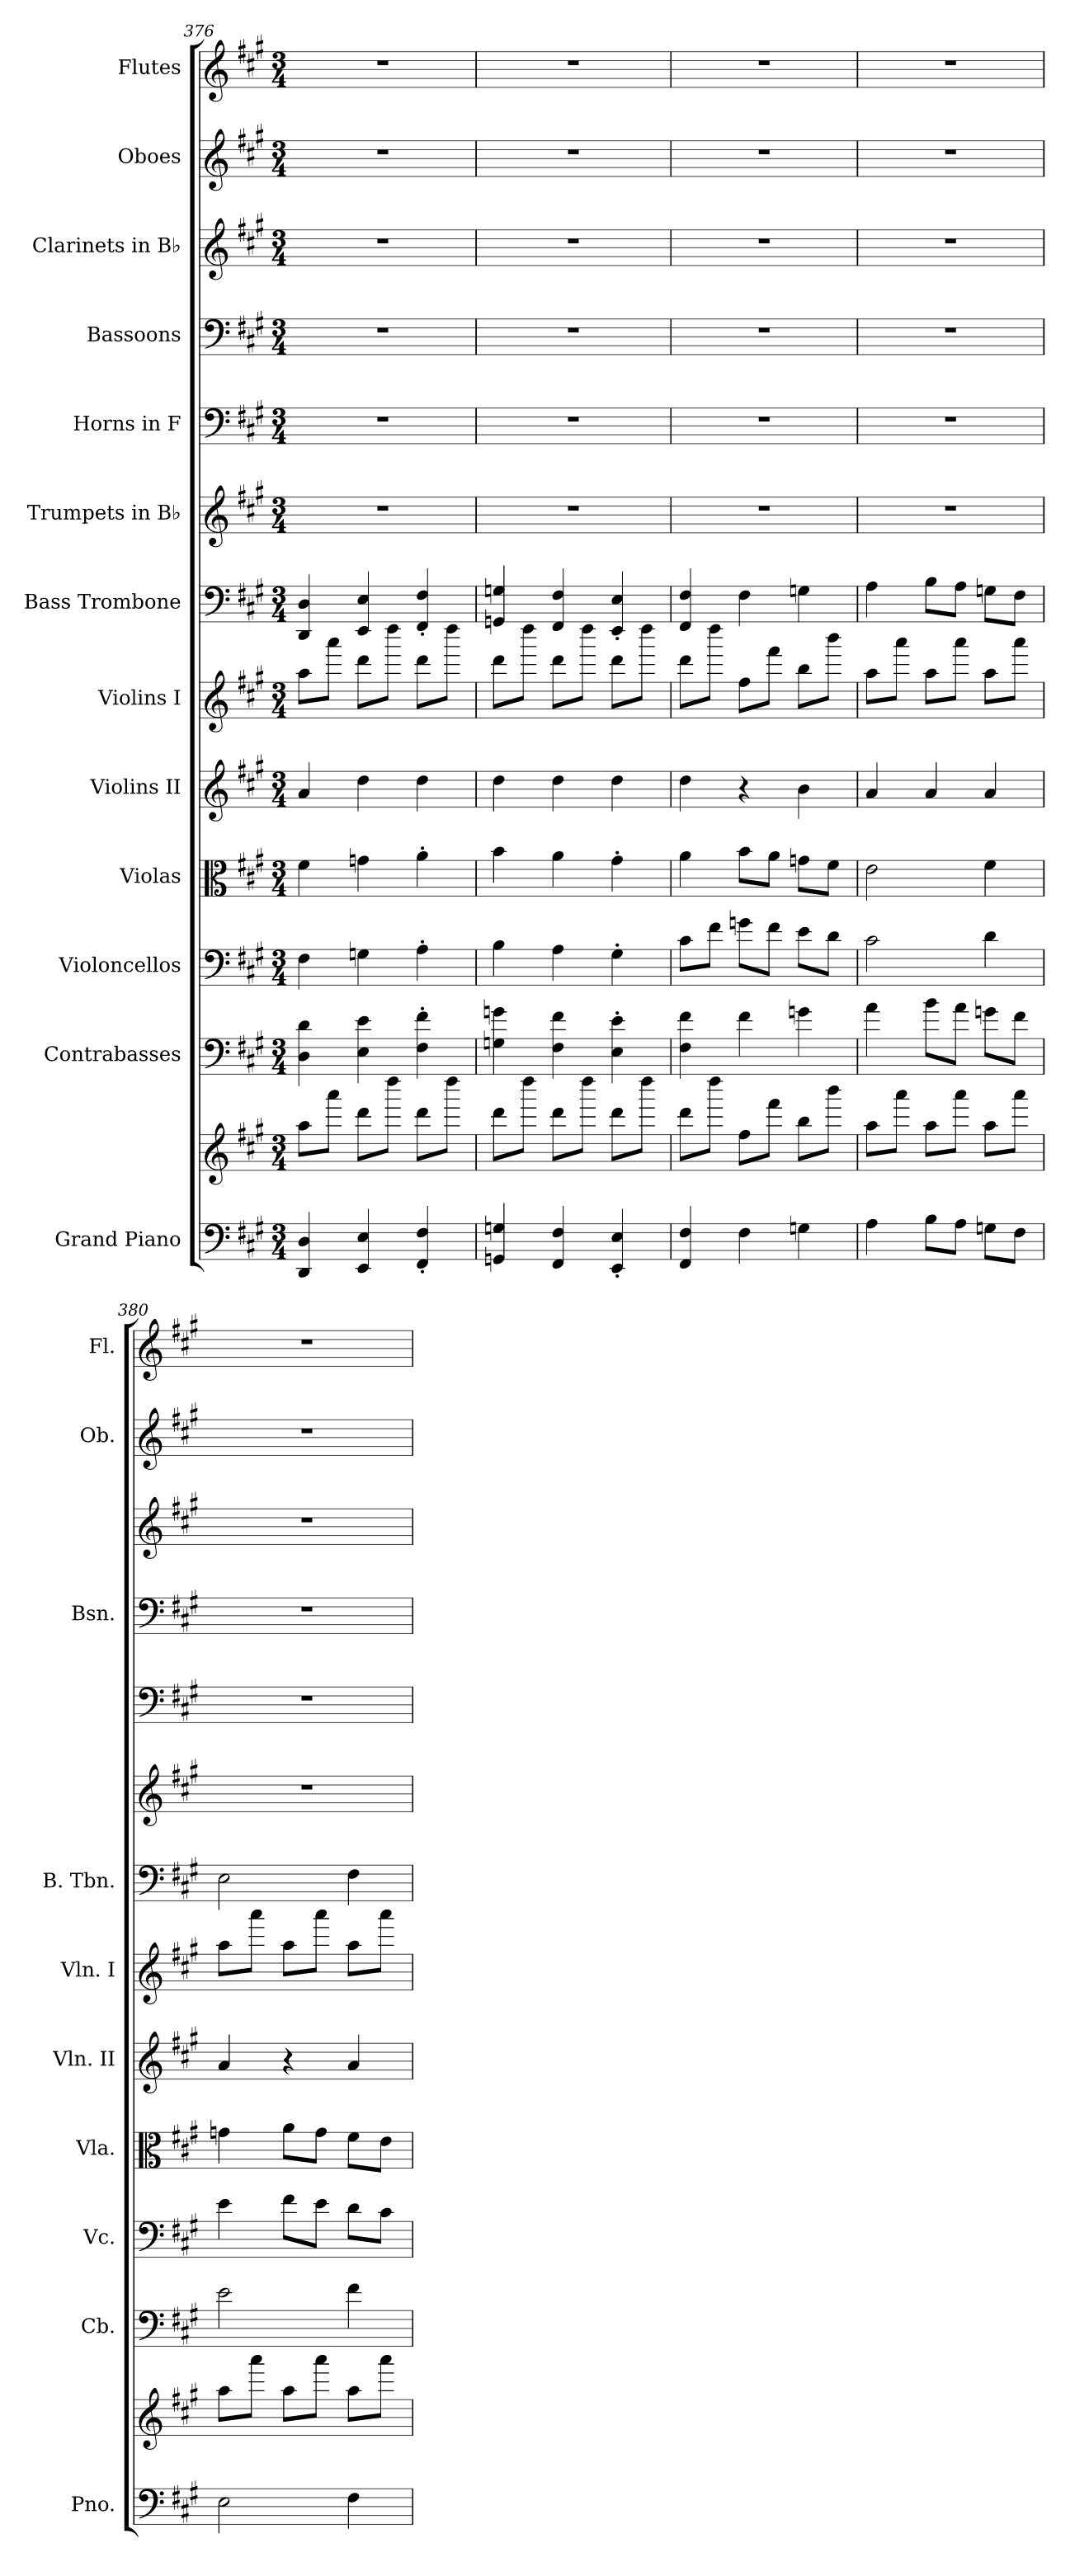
**kern	**kern	**kern	**kern	**kern	**kern	**kern	**kern	**kern	**kern	**kern	**kern	**kern	**kern
*part13	*part13	*part12	*part11	*part10	*part9	*part8	*part7	*part6	*part5	*part4	*part3	*part2	*part1
*staff14	*staff13	*staff12	*staff11	*staff10	*staff9	*staff8	*staff7	*staff6	*staff5	*staff4	*staff3	*staff2	*staff1
*I"Grand Piano	*	*I"Contrabasses	*I"Violoncellos	*I"Violas	*I"Violins II	*I"Violins I	*I"Bass Trombone	*I"Trumpets in B♭	*I"Horns in F	*I"Bassoons	*I"Clarinets in B♭	*I"Oboes	*I"Flutes
*I'Pno.	*	*I'Cb.	*I'Vc.	*I'Vla.	*I'Vln. II	*I'Vln. I	*I'B. Tbn.	*	*	*I'Bsn.	*	*I'Ob.	*I'Fl.
*clefF4	*clefG2	*clefF4	*clefF4	*clefC3	*clefG2	*clefG2	*clefF4	*clefG2	*clefF4	*clefF4	*clefG2	*clefG2	*clefG2
*	*	*ITrd7c12	*	*	*	*	*	*ITrd1c2	*ITrd4c7	*	*ITrd1c2	*	*
*k[f#c#g#]	*k[f#c#g#]	*k[f#c#g#]	*k[f#c#g#]	*k[f#c#g#]	*k[f#c#g#]	*k[f#c#g#]	*k[f#c#g#]	*k[f#]	*k[f#c#]	*k[f#c#g#]	*k[f#]	*k[f#c#g#]	*k[f#c#g#]
*M3/4	*M3/4	*M3/4	*M3/4	*M3/4	*M3/4	*M3/4	*M3/4	*M3/4	*M3/4	*M3/4	*M3/4	*M3/4	*M3/4
=376	=376	=376	=376	=376	=376	=376	=376	=376	=376	=376	=376	=376	=376
4DD/ 4D/	8aa\L	4DD\ 4D\	4F#\	4f#\	4a/	8aa\L	4DD/ 4D/	2.r	2.r	2.r	2.r	2.r	2.r
.	8aaa\J	.	.	.	.	8aaa\J	.	.	.	.	.	.	.
4EE/ 4E/	8ddd\L	4EE\ 4E\	4Gn\	4gn\	4dd\	8ddd\L	4EE/ 4E/	.	.	.	.	.	.
.	8dddd\J	.	.	.	.	8dddd\J	.	.	.	.	.	.	.
4FF#/' 4F#/'	8ddd\L	4FF#\' 4F#\'	4A'\	4a'\	4dd\	8ddd\L	4FF#/' 4F#/'	.	.	.	.	.	.
.	8dddd\J	.	.	.	.	8dddd\J	.	.	.	.	.	.	.
=377	=377	=377	=377	=377	=377	=377	=377	=377	=377	=377	=377	=377	=377
4GGn/ 4Gn/	8ddd\L	4GGn\ 4Gn\	4B\	4b\	4dd\	8ddd\L	4GGn/ 4Gn/	2.r	2.r	2.r	2.r	2.r	2.r
.	8dddd\J	.	.	.	.	8dddd\J	.	.	.	.	.	.	.
4FF#/ 4F#/	8ddd\L	4FF#\ 4F#\	4A\	4a\	4dd\	8ddd\L	4FF#/ 4F#/	.	.	.	.	.	.
.	8dddd\J	.	.	.	.	8dddd\J	.	.	.	.	.	.	.
4EE/' 4E/'	8ddd\L	4EE\' 4E\'	4G#'\	4g#'\	4dd\	8ddd\L	4EE/' 4E/'	.	.	.	.	.	.
.	8dddd\J	.	.	.	.	8dddd\J	.	.	.	.	.	.	.
!!LO:PB:g=z
=378	=378	=378	=378	=378	=378	=378	=378	=378	=378	=378	=378	=378	=378
4FF#/ 4F#/	8ddd\L	4FF#\ 4F#\	8c#\L	4a\	4dd\	8ddd\L	4FF#/ 4F#/	2.r	2.r	2.r	2.r	2.r	2.r
.	8dddd\J	.	8f#\J	.	.	8dddd\J	.	.	.	.	.	.	.
4F#\	8ff#\L	4F#\	8gn\L	8b\L	4r	8ff#\L	4F#\	.	.	.	.	.	.
.	8fff#\J	.	8f#\J	8a\J	.	8fff#\J	.	.	.	.	.	.	.
4Gn\	8bb\L	4Gn\	8e\L	8gn\L	4b\	8bb\L	4Gn\	.	.	.	.	.	.
.	8bbb\J	.	8d\J	8f#\J	.	8bbb\J	.	.	.	.	.	.	.
=379	=379	=379	=379	=379	=379	=379	=379	=379	=379	=379	=379	=379	=379
4A\	8aa\L	4A\	2c#\	2e\	4a/	8aa\L	4A\	2.r	2.r	2.r	2.r	2.r	2.r
.	8aaa\J	.	.	.	.	8aaa\J	.	.	.	.	.	.	.
8B\L	8aa\L	8B\L	.	.	4a/	8aa\L	8B\L	.	.	.	.	.	.
8A\J	8aaa\J	8A\J	.	.	.	8aaa\J	8A\J	.	.	.	.	.	.
8Gn\L	8aa\L	8Gn\L	4d\	4f#\	4a/	8aa\L	8Gn\L	.	.	.	.	.	.
8F#\J	8aaa\J	8F#\J	.	.	.	8aaa\J	8F#\J	.	.	.	.	.	.
=380	=380	=380	=380	=380	=380	=380	=380	=380	=380	=380	=380	=380	=380
2E\	8aa\L	2E\	4e\	4gn\	4a/	8aa\L	2E\	2.r	2.r	2.r	2.r	2.r	2.r
.	8aaa\J	.	.	.	.	8aaa\J	.	.	.	.	.	.	.
.	8aa\L	.	8f#\L	8a\L	4r	8aa\L	.	.	.	.	.	.	.
.	8aaa\J	.	8e\J	8g\J	.	8aaa\J	.	.	.	.	.	.	.
4F#\	8aa\L	4F#\	8d\L	8f#\L	4a/	8aa\L	4F#\	.	.	.	.	.	.
.	8aaa\J	.	8c#\J	8e\J	.	8aaa\J	.	.	.	.	.	.	.
=	=	=	=	=	=	=	=	=	=	=	=	=	=
*-	*-	*-	*-	*-	*-	*-	*-	*-	*-	*-	*-	*-	*-
